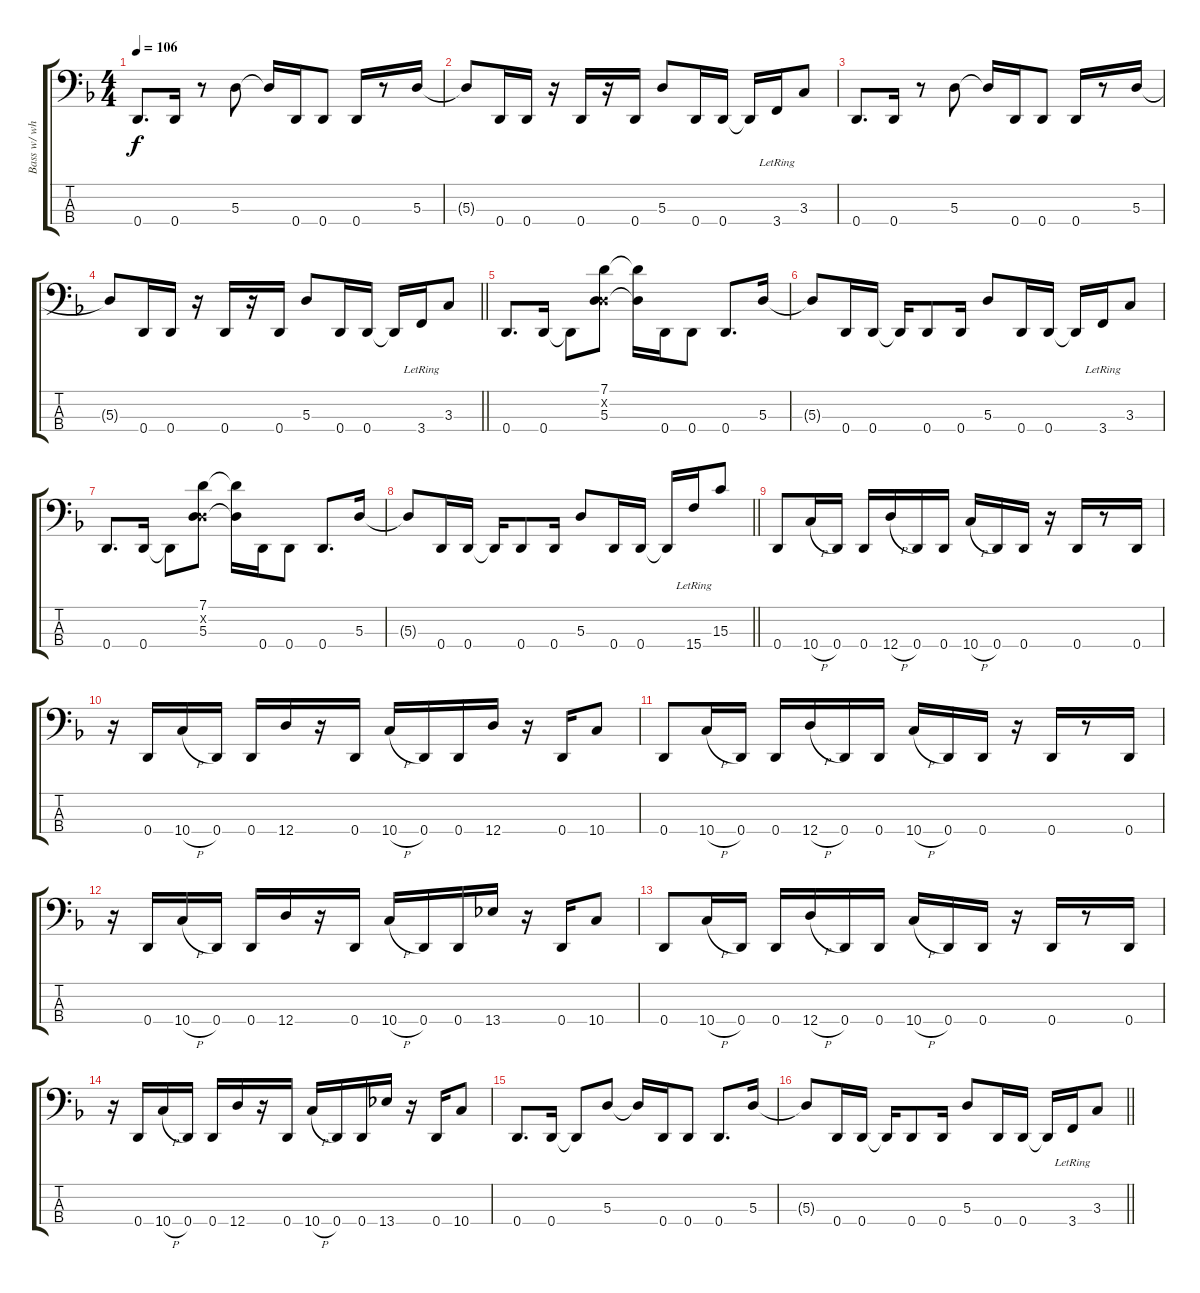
\track ("Bass w/ whammy, auto-wah, delay and fuzz" "Bass w/ wh") {instrument electricbasspick}
\staff {score tabs}
\tuning (G2 D2 A1 D1) {hide}
\ts (4 4)
\tempo 106
\clef f4
\ks dminor
0.4.8{d dy f} 0.4.16 r.8 5.3.8 5.3{t}.16 0.4.16 0.4.8 0.4.16 r.8 5.3.16 |
5.3{t}.8 0.4.16 0.4.16 r.16 0.4.16 r.16 0.4.16 5.3.8 0.4.16 0.4.16 0.4{t}.16 3.4{lr}.16 3.3.8 |
0.4.8{d} 0.4.16 r.8 5.3.8 5.3{t}.16 0.4.16 0.4.8 0.4.16 r.8 5.3.16 |
\barLineRight lightlight
5.3{t}.8 0.4.16 0.4.16 r.16 0.4.16 r.16 0.4.16 5.3.8 0.4.16 0.4.16 0.4{t}.16 3.4{lr}.16 3.3.8 |
0.4.8{d} 0.4.16 0.4{t}.8 (7.1 0.2{x} 5.3).8 (7.1{t} 5.3{t}).16 0.4.16 0.4.8 0.4.8{d} 5.3.16 |
5.3{t}.8 0.4.16 0.4.16 0.4{t}.16 0.4.8 0.4.16 5.3.8 0.4.16 0.4.16 0.4{t}.16 3.4{lr}.16 3.3.8 |
0.4.8{d} 0.4.16 0.4{t}.8 (7.1 0.2{x} 5.3).8 (7.1{t} 5.3{t}).16 0.4.16 0.4.8 0.4.8{d} 5.3.16 |
\barLineRight lightlight
5.3{t}.8 0.4.16 0.4.16 0.4{t}.16 0.4.8 0.4.16 5.3.8 0.4.16 0.4.16 0.4{t}.16 15.4{lr}.16 15.3.8 |
0.4.8 10.4{h}.16 0.4.16 0.4.16 12.4{h}.16 0.4.16 0.4.16 10.4{h}.16 0.4.16 0.4.16 r.16 0.4.16 r.8 0.4.16 |
r.16 0.4.16 10.4{h}.16 0.4.16 0.4.16 12.4.16 r.16 0.4.16 10.4{h}.16 0.4.16 0.4.16 12.4.16 r.16 0.4.16 10.4.8 |
0.4.8 10.4{h}.16 0.4.16 0.4.16 12.4{h}.16 0.4.16 0.4.16 10.4{h}.16 0.4.16 0.4.16 r.16 0.4.16 r.8 0.4.16 |
r.16 0.4.16 10.4{h}.16 0.4.16 0.4.16 12.4.16 r.16 0.4.16 10.4{h}.16 0.4.16 0.4.16 13.4.16 r.16 0.4.16 10.4.8 |
0.4.8 10.4{h}.16 0.4.16 0.4.16 12.4{h}.16 0.4.16 0.4.16 10.4{h}.16 0.4.16 0.4.16 r.16 0.4.16 r.8 0.4.16 |
r.16 0.4.16 10.4{h}.16 0.4.16 0.4.16 12.4.16 r.16 0.4.16 10.4{h}.16 0.4.16 0.4.16 13.4.16 r.16 0.4.16 10.4.8 |
0.4.8{d} 0.4.16 0.4{t}.8 5.3.8 5.3{t}.16 0.4.16 0.4.8 0.4.8{d} 5.3.16 |
\barLineRight lightlight
5.3{t}.8 0.4.16 0.4.16 0.4{t}.16 0.4.8 0.4.16 5.3.8 0.4.16 0.4.16 0.4{t}.16 3.4{lr}.16 3.3.8
